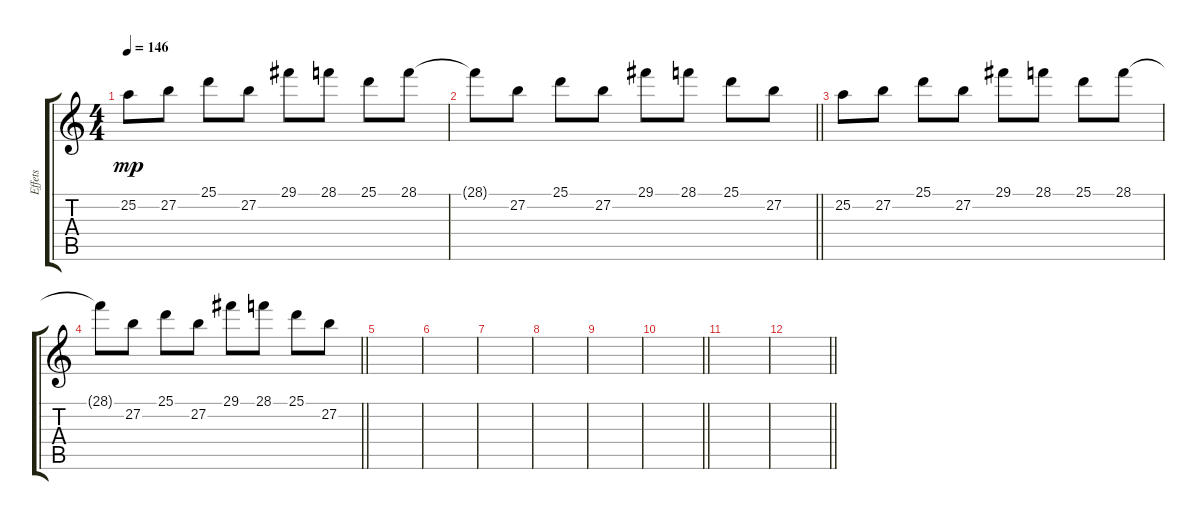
\track ("Effets" "Effets") {instrument lead2sawtooth}
\staff {score tabs}
\tuning (Db4 Ab3 E3 B2 Gb2 B1) {hide}
\ts (4 4)
\tempo 146
\clef g2
\ks c
25.2.8{dy mp} 27.2.8 25.1.8 27.2.8 29.1.8 28.1.8 25.1.8 28.1.8 |
\barLineRight lightlight
28.1{t}.8 27.2.8 25.1.8 27.2.8 29.1.8 28.1.8 25.1.8 27.2.8 |
25.2.8 27.2.8 25.1.8 27.2.8 29.1.8 28.1.8 25.1.8 28.1.8 |
\barLineRight lightlight
28.1{t}.8 27.2.8 25.1.8 27.2.8 29.1.8 28.1.8 25.1.8 27.2.8 |
|
|
|
|
|
\barLineRight lightlight
|
|
\barLineRight lightlight
